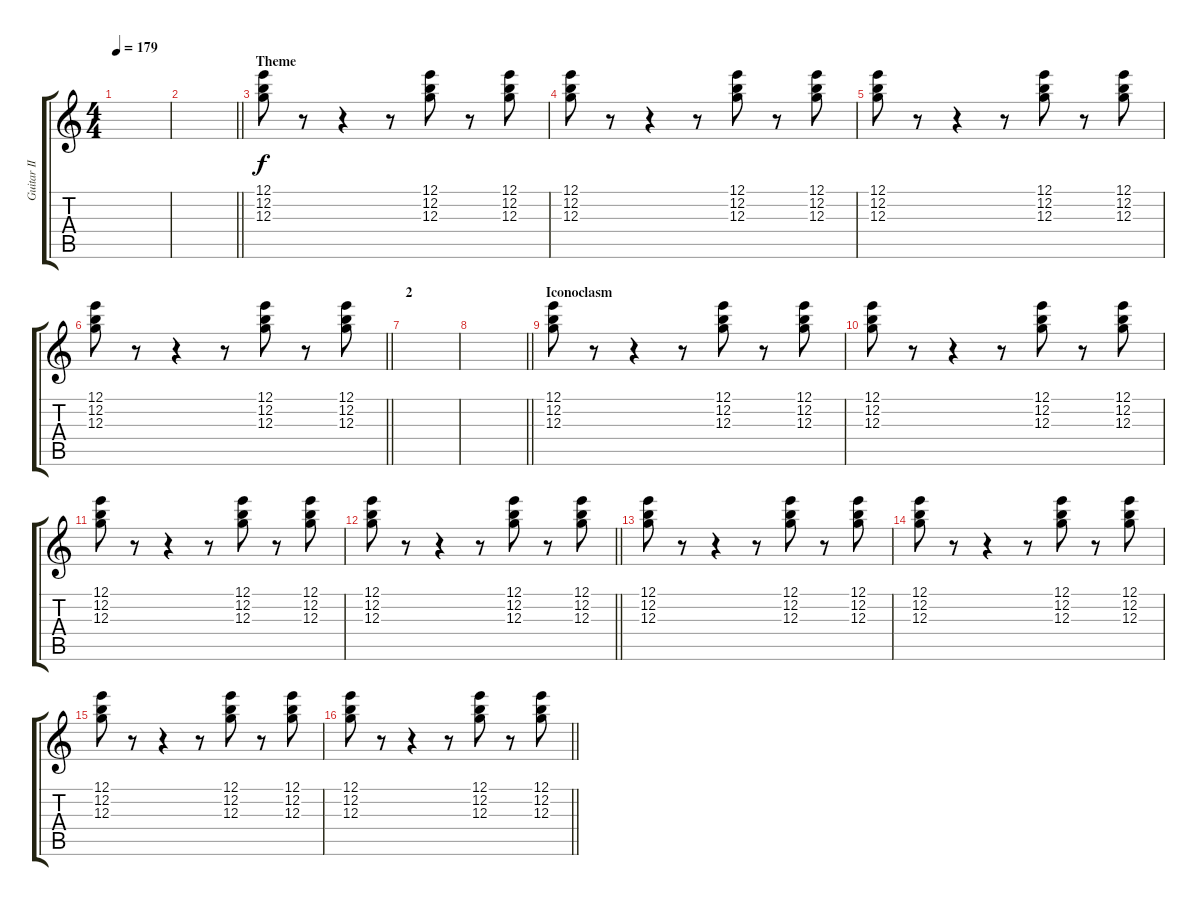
\track ("Guitar II" "Guitar II") {instrument overdrivenguitar}
\staff {score tabs}
\tuning (E4 B3 G3 D3 A2 E2) {hide}
\ts (4 4)
\tempo 179
\clef g2
\ks c
|
\barLineRight lightlight
|
\section ("" "Theme")
(12.1 12.2 12.3).8 r.8 r.4 r.8 (12.1 12.2 12.3).8 r.8 (12.1 12.2 12.3).8 |
(12.1 12.2 12.3).8 r.8 r.4 r.8 (12.1 12.2 12.3).8 r.8 (12.1 12.2 12.3).8 |
(12.1 12.2 12.3).8 r.8 r.4 r.8 (12.1 12.2 12.3).8 r.8 (12.1 12.2 12.3).8 |
\barLineRight lightlight
(12.1 12.2 12.3).8 r.8 r.4 r.8 (12.1 12.2 12.3).8 r.8 (12.1 12.2 12.3).8 |
\section ("" "2")
|
\barLineRight lightlight
|
\section ("" "Iconoclasm")
(12.1 12.2 12.3).8 r.8 r.4 r.8 (12.1 12.2 12.3).8 r.8 (12.1 12.2 12.3).8 |
(12.1 12.2 12.3).8 r.8 r.4 r.8 (12.1 12.2 12.3).8 r.8 (12.1 12.2 12.3).8 |
(12.1 12.2 12.3).8 r.8 r.4 r.8 (12.1 12.2 12.3).8 r.8 (12.1 12.2 12.3).8 |
\barLineRight lightlight
(12.1 12.2 12.3).8 r.8 r.4 r.8 (12.1 12.2 12.3).8 r.8 (12.1 12.2 12.3).8 |
(12.1 12.2 12.3).8 r.8 r.4 r.8 (12.1 12.2 12.3).8 r.8 (12.1 12.2 12.3).8 |
(12.1 12.2 12.3).8 r.8 r.4 r.8 (12.1 12.2 12.3).8 r.8 (12.1 12.2 12.3).8 |
(12.1 12.2 12.3).8 r.8 r.4 r.8 (12.1 12.2 12.3).8 r.8 (12.1 12.2 12.3).8 |
\barLineRight lightlight
(12.1 12.2 12.3).8 r.8 r.4 r.8 (12.1 12.2 12.3).8 r.8 (12.1 12.2 12.3).8
